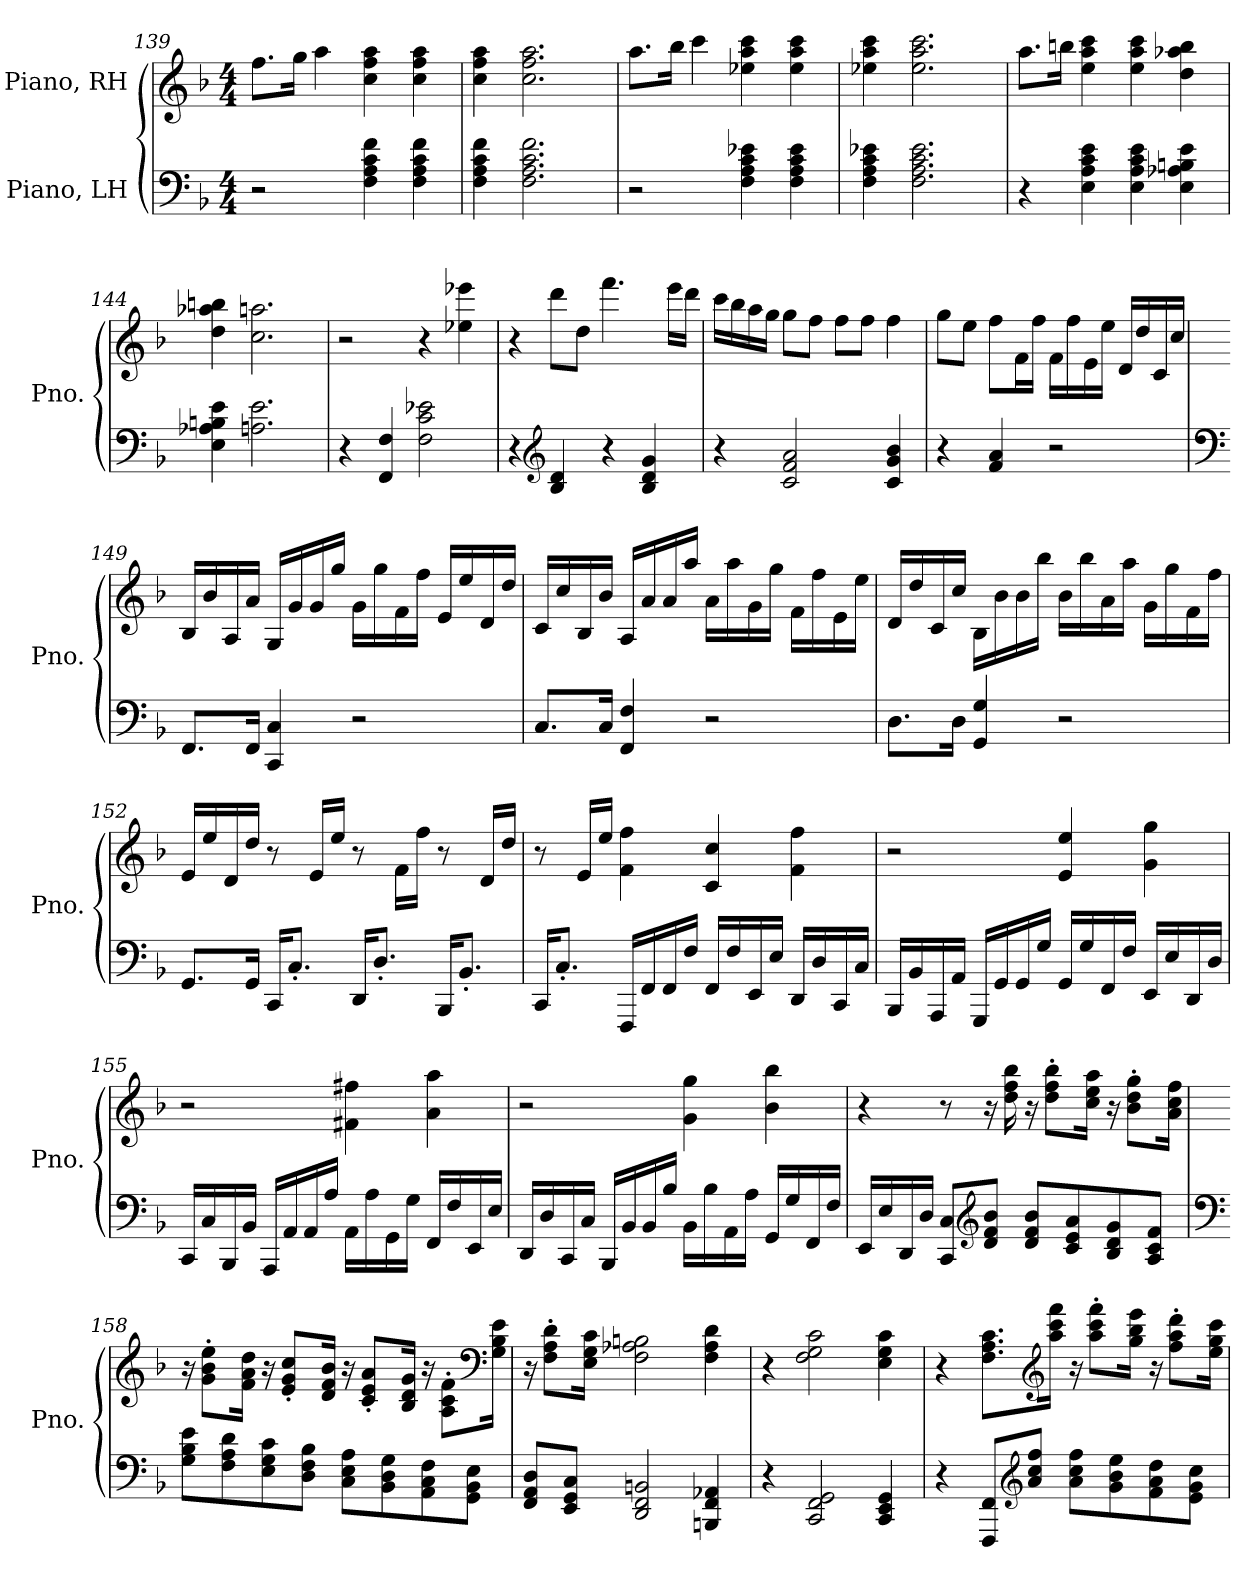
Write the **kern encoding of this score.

**kern	**kern
*part2	*part1
*staff2	*staff1
*I"Piano, LH	*I"Piano, RH
*I'Pno.	*I'Pno.
*clefF4	*clefG2
*k[b-]	*k[b-]
*M4/4	*M4/4
=139	=139
2r	8.ff\L
.	16gg\Jk
.	4aa\
4F\ 4A\ 4c\ 4f\	4cc\ 4ff\ 4aa\
4F\ 4A\ 4c\ 4f\	4cc\ 4ff\ 4aa\
=140	=140
4F\ 4A\ 4c\ 4f\	4cc\ 4ff\ 4aa\
2.F\ 2.A\ 2.c\ 2.f\	2.cc\ 2.ff\ 2.aa\
!!LO:PB:g=z
=141	=141
2r	8.aa\L
.	16bb-\Jk
.	4ccc\
4F\ 4A\ 4c\ 4e-X\	4ee-X\ 4aa\ 4ccc\
4F\ 4A\ 4c\ 4e-\	4ee-\ 4aa\ 4ccc\
=142	=142
4F\ 4A\ 4c\ 4e-X\	4ee-X\ 4aa\ 4ccc\
2.F\ 2.A\ 2.c\ 2.e-\	2.ee-\ 2.aa\ 2.ccc\
=143	=143
4r	8.aa\L
.	16bbn\Jk
4E\ 4A\ 4c\ 4e\	4ee\ 4aa\ 4ccc\
4E\ 4A\ 4c\ 4e\	4ee\ 4aa\ 4ccc\
4E\ 4A-X\ 4Bn\ 4e\	4dd\ 4aa-X\ 4bb\
=144	=144
4E\ 4A-X\ 4Bn\ 4e\	4dd\ 4aa-X\ 4bbn\
2.An\ 2.e\	2.cc\ 2.aan\
=145	=145
4r	2r
4FF/ 4F/	.
2F\ 2c\ 2e-X\	4r
.	4ee-X\ 4eee-X\
=146	=146
4r	4r
*clefG2	*
4B-/ 4d/	8ddd\L
.	8dd\J
4r	4.fff\
4B-/ 4d/ 4g/	.
.	16eee\LL
.	16ddd\JJ
!!LO:LB:g=z
=147	=147
4r	16ccc\LL
.	16bb-\
.	16aa\
.	16gg\JJ
2c/ 2f/ 2a/	8gg\L
.	8ff\J
.	8ff\L
.	8ff\J
4c/ 4g/ 4b-/	4ff\
=148	=148
4r	8gg\L
.	8ee\J
4f/ 4a/	8ff\L
.	16f\L
.	16ff\JJ
2r	16f\LL
.	16ff\
.	16e\
.	16ee\JJ
.	16d/LL
.	16dd/
.	16c/
.	16cc/JJ
=149	=149
*clefF4	*
8.FF/L	16B-/LL
.	16b-/
.	16A/
16FF/Jk	16a/JJ
4CC/ 4C/	16G/LL
.	16g/
.	16g/
.	16gg/JJ
2r	16g\LL
.	16gg\
.	16f\
.	16ff\JJ
.	16e/LL
.	16ee/
.	16d/
.	16dd/JJ
!!LO:LB:g=z
=150	=150
8.C/L	16c/LL
.	16cc/
.	16B-/
16C/Jk	16b-/JJ
4FF/ 4F/	16A/LL
.	16a/
.	16a/
.	16aa/JJ
2r	16a\LL
.	16aa\
.	16g\
.	16gg\JJ
.	16f\LL
.	16ff\
.	16e\
.	16ee\JJ
=151	=151
8.D\L	16d/LL
.	16dd/
.	16c/
16D\Jk	16cc/JJ
4GG/ 4G/	16B-\LL
.	16b-\
.	16b-\
.	16bb-\JJ
2r	16b-\LL
.	16bb-\
.	16a\
.	16aa\JJ
.	16g\LL
.	16gg\
.	16f\
.	16ff\JJ
=152	=152
8.GG/L	16e/LL
.	16ee/
.	16d/
16GG/Jk	16dd/JJ
16CC/KL	8r
8.C'/J	.
.	16e/LL
.	16ee/JJ
16DD/KL	8r
8.D'/J	.
.	16f\LL
.	16ff\JJ
16BBB-/KL	8r
8.BB-'/J	.
.	16d/LL
.	16dd/JJ
!!LO:LB:g=z
=153	=153
16CC/KL	8r
8.C'/J	.
.	16e/LL
.	16ee/JJ
16FFF/LL	4f\ 4ff\
16FF/	.
16FF/	.
16F/JJ	.
16FF/LL	4c/ 4cc/
16F/	.
16EE/	.
16E/JJ	.
16DD/LL	4f\ 4ff\
16D/	.
16CC/	.
16C/JJ	.
=154	=154
16BBB-/LL	2r
16BB-/	.
16AAA/	.
16AA/JJ	.
16GGG/LL	.
16GG/	.
16GG/	.
16G/JJ	.
16GG/LL	4e/ 4ee/
16G/	.
16FF/	.
16F/JJ	.
16EE/LL	4g\ 4gg\
16E/	.
16DD/	.
16D/JJ	.
!!LO:LB:g=z
=155	=155
16CC/LL	2r
16C/	.
16BBB-/	.
16BB-/JJ	.
16AAA/LL	.
16AA/	.
16AA/	.
16A/JJ	.
16AA\LL	4f#X\ 4ff#X\
16A\	.
16GG\	.
16G\JJ	.
16FF/LL	4a\ 4aa\
16F/	.
16EE/	.
16E/JJ	.
=156	=156
16DD/LL	2r
16D/	.
16CC/	.
16C/JJ	.
16BBB-/LL	.
16BB-/	.
16BB-/	.
16B-/JJ	.
16BB-\LL	4g\ 4gg\
16B-\	.
16AA\	.
16A\JJ	.
16GG/LL	4b-\ 4bb-\
16G/	.
16FF/	.
16F/JJ	.
!!LO:LB:g=z
=157	=157
16EE/LL	4r
16E/	.
16DD/	.
16D/JJ	.
8CC/ 8C/L	8r
*clefG2	*
8d/ 8f/ 8b-/J	16r
.	16dd\ 16ff\ 16bb-\
8d/ 8f/ 8b-/L	16r
.	8dd\' 8ff\' 8bb-\'L
8c/ 8e/ 8a/	.
.	16cc\ 16ee\ 16aa\Jk
8B-/ 8d/ 8g/	16r
.	8b-\' 8dd\' 8gg\'L
8A/ 8c/ 8f/J	.
.	16a\ 16cc\ 16ff\Jk
=158	=158
*clefF4	*
8G\ 8B-\ 8e\L	16r
.	8g\' 8b-\' 8ee\'L
8F\ 8A\ 8d\	.
.	16f\ 16a\ 16dd\Jk
8E\ 8G\ 8c\	16r
.	8e/' 8g/' 8cc/'L
8D\ 8F\ 8B-\J	.
.	16d/ 16f/ 16b-/Jk
8C\ 8E\ 8A\L	16r
.	8c/' 8e/' 8a/'L
8BB-\ 8D\ 8G\	.
.	16B-/ 16d/ 16g/Jk
8AA\ 8C\ 8F\	16r
.	8A\' 8c\' 8f\'L
8GG\ 8BB-\ 8E\J	.
*	*clefF4
.	16G\ 16B-\ 16e\Jk
=159	=159
8FF/ 8AA/ 8D/L	16r
.	8F\' 8A\' 8d\'L
8EE/ 8GG/ 8C/J	.
.	16E\ 16G\ 16c\Jk
2DD/ 2FF/ 2BBn/	2F\ 2A-X\ 2Bn\
4BBBn/ 4FF/ 4AA-X/	4F\ 4A-\ 4d\
=160	=160
4r	4r
2CC/ 2FF/ 2GG/	2F\ 2G\ 2c\
4CC/ 4EE/ 4GG/	4E\ 4G\ 4c\
!!LO:PB:g=z
=161	=161
4r	4r
8FFF/ 8FF/L	8.F\ 8.A\ 8.c\L
*clefG2	*
8a/ 8cc/ 8ff/J	.
*	*clefG2
.	16aa\ 16ccc\ 16fff\Jk
8a\ 8cc\ 8ff\L	16r
.	8aa\' 8ccc\' 8fff\'L
8g\ 8b-\ 8ee\	.
.	16gg\ 16bb-\ 16eee\Jk
8f\ 8a\ 8dd\	16r
.	8ff\' 8aa\' 8ddd\'L
8e\ 8g\ 8cc\J	.
.	16ee\ 16gg\ 16ccc\Jk
=	=
*-	*-
